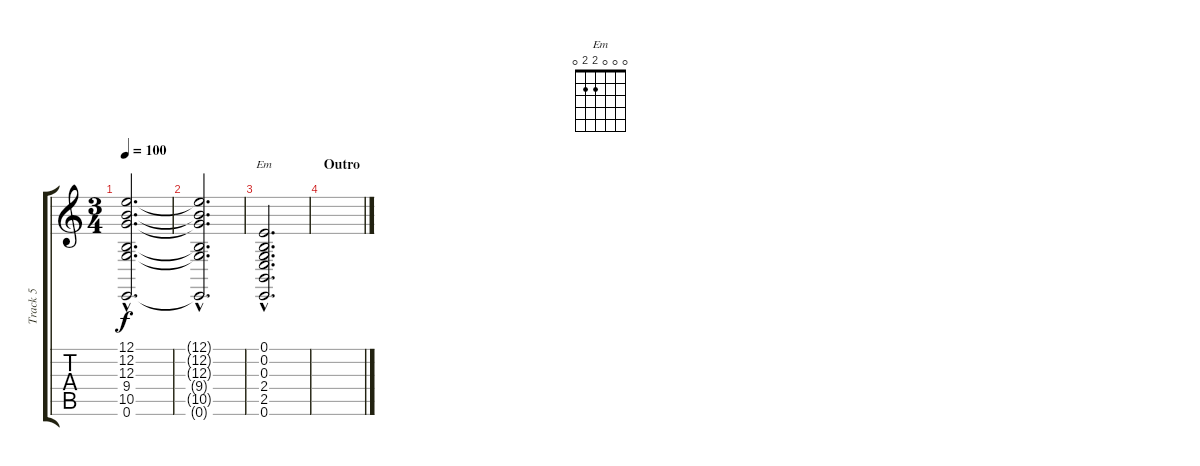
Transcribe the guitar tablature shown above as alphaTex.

\track ("Track 5" "Track 5") {instrument electricpiano2}
\staff {score tabs}
\tuning (E4 B3 G3 D3 A2 E2) {hide}
\chord ("Em" 0 0 0 2 2 0)
\ts (3 4)
\tempo 100
\clef g2
\ks c
(12.1{hac t} 12.2{hac t} 12.3{hac t} 9.4{hac t} 10.5{hac t} 0.6{hac t}).2{d dy f} |
(12.1{hac t} 12.2{hac t} 12.3{hac t} 9.4{hac t} 10.5{hac t} 0.6{hac t}).2{d} |
(0.1{hac} 0.2{hac} 0.3{hac} 2.4{hac} 2.5{hac} 0.6{hac}).2{d ch "Em"} |
\section ("" "Outro")
